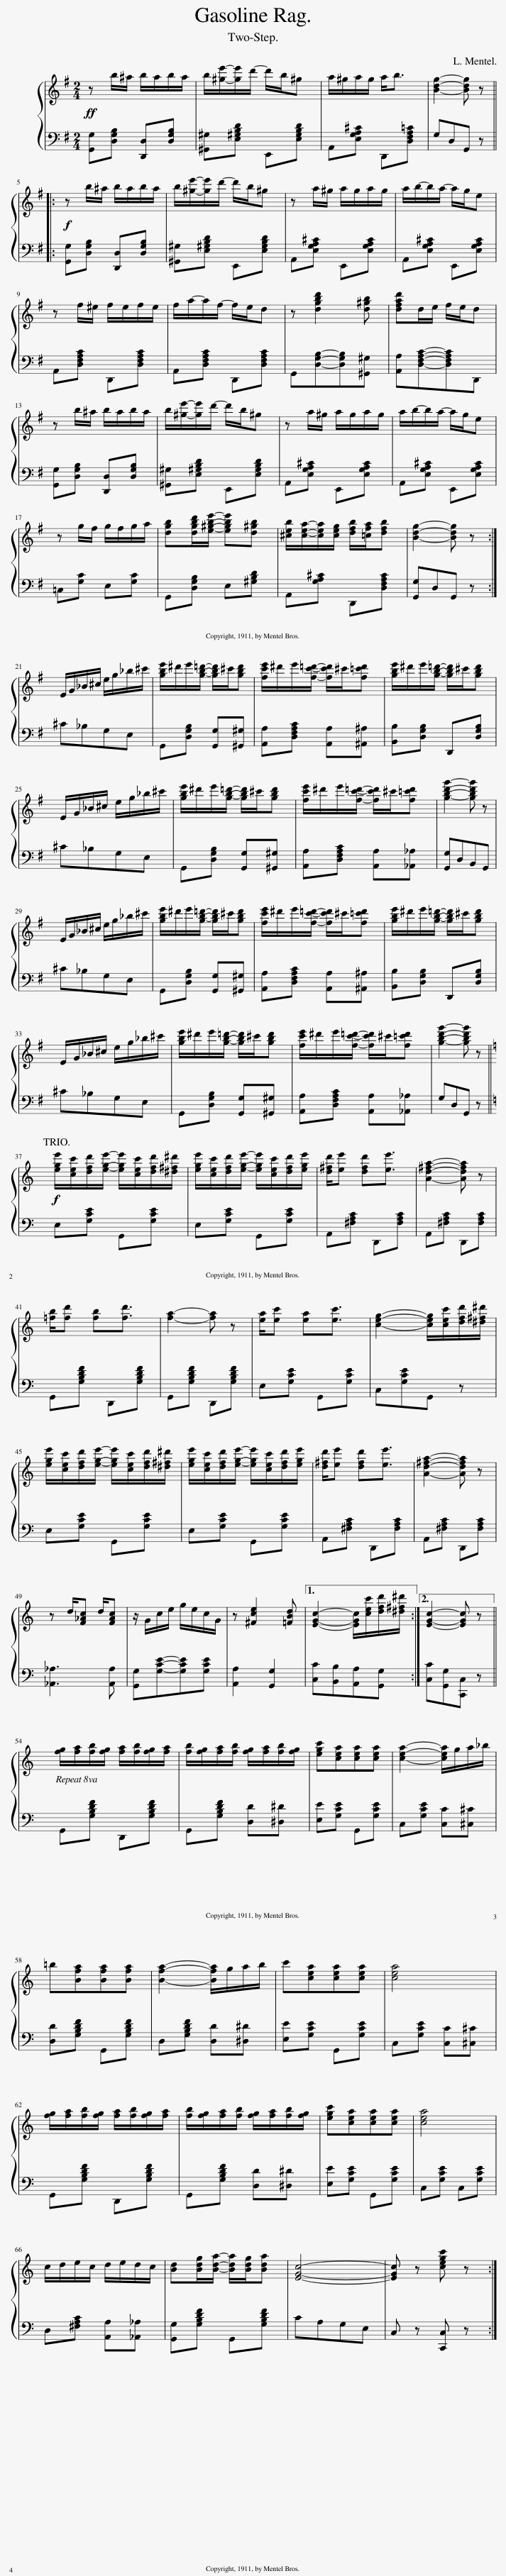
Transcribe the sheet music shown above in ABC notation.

X:1
%%score { 1 | 2 }
L:1/8
Q:1/4=95
M:2/4
I:linebreak $
K:G
V:1 treble
V:2 bass
V:1
!ff! z b/^a/ b/a/b/a/ | b/[^ge']/-[ge']/d'/- d'/b/^g | a/^g/a/g/ a<b | [Bdg]2- [Bdg] z |:$!f! z b/^a/ b/a/b/a/ | %5
 b/[^ge']/-[ge']/d'/- d'/b/^g | z a/^g/ a/g/a/g/ | a/b/-b/a/- a/g/e |$ z f/^e/ f/e/f/e/ | f/a/-a/f/- f/e/d | %10
 z [dgbd']2 [d^gb] | [dfad']d/e/ f/e/d |$ z b/^a/ b/a/b/a/ | b/[^ge']/-[ge']/d'/- d'/b/^g | z a/^g/ a/g/a/g/ | %15
 a/b/-b/a/- a/g/e |$ z g/f/ g/f/g/a/ | [dgb][dgbd']/[e^gbe']/- [egbe'][d^gb] | [^ceb]/[cea]/-[cea]/[ceg]/ [dfb]/[=cfa]/[dfb] | [Bdg]2- [Bdg] z :|$ %20
 E/G/_B/^c/ e/g/_b/^c'/ | [gbe']/^d'/e'/[gb=d']/- [gbd']/^c'/[gbd'] | [fc'e']/^d'/e'/[fc'=d']/- [fc'd']/^c'/[f=c'd'] | [gbe']/^d'/e'/[gb=d']/- [gbd']/^c'/[gbd'] |$ E/G/_B/^c/ e/g/_b/^c'/ | %25
 [gbe']/^d'/e'/[gb=d']/- [gbd']/^c'/[gbd'] | [fc'e']/^d'/e'/[fc'=d']/- [fc'd']/^c'/[f=c'd'] | [gbd'g']2- [gbd'g'] z |$ E/G/_B/^c/ e/g/_b/^c'/ | [gbe']/^d'/e'/[gb=d']/- [gbd']/^c'/[gbd'] | %30
 [fc'e']/^d'/e'/[fc'=d']/- [fc'd']/^c'/[f=c'd'] | [gbe']/^d'/e'/[gb=d']/- [gbd']/^c'/[gbd'] |$ E/G/_B/^c/ e/g/_b/^c'/ | [gbe']/^d'/e'/[gb=d']/- [gbd']/^c'/[gbd'] | [fc'e']/^d'/e'/[fc'=d']/- [fc'd']/^c'/[f=c'd'] | %35
 [gbd'g']2- [gbd'g'] z |:$[K:C]!f! [ege']/[cec']/[dfd']/[ege']/- [ege']/[cec']/[dfd']/[^d^f^d']/ | [ege']/[cec']/[dfd']/[ege']/- [ege']/[cec']/[dfd']/[ege']/ | [d^fd']/[ee'] [dfd'][ee']3/2 | [Ad^fa]2- [Adfa] z |$ %40
 [=fb]/[fd'] [fb][fd']3/2 | [fa]2- [fa] z | [ea]/[ec'] [ea][ec']3/2 | [ceg]2- [ceg]/[cec']/[dfd']/[^d^f^d']/ |$ [ege']/[cec']/[dfd']/[ege']/- [ege']/[cec']/[dfd']/[^d^f^d']/ | %45
 [ege']/[cec']/[dfd']/[ege']/- [ege']/[cec']/[dfd']/[ege']/ | [d^fd']/[ee'] [dfd'][ee']3/2 | [Ad^fa]2- [Adfa] z |$ z d/[F_Ac] d/[FAc] | z/ G/c/e/ g/e/c/G/ | %50
 z [^Fce]2 [=FBd] |1 [EGc]2- [EGc]/[cec']/[dfd']/[^d^f^d']/ :|2 [EGc]2- [EGc] z |:$ [fg]/[fa]/[fb]/[fg]/ [fa]/[fb]/[fg]/[fa]/ | [fb]/[fg]/[fa]/[fb]/ [fg]/[fa]/[fb]/[fg]/ | %55
 [egc'][cea][cea][cea] | [cea]2- [cea]/g/a/_b/ |$ =b[Bfa][Bfa][Bfa] | [Bfa]2- [Bfa]/g/a/b/ | c'[cea][cea][cea] | %60
 [cea]4 |$ [fg]/[fa]/[fb]/[fg]/ [fa]/[fb]/[fg]/[fa]/ | [fb]/[fg]/[fa]/[fb]/ [fg]/[fa]/[fb]/[fg]/ | [egc'][cea][cea][cea] | [cea]4 |$ %65
 c/d/e/c/ d/e/d/c/ | [Bd][Bdg]/[Bda]/- [Bda]/[Bdg]/[Bda] | [EGc]4- | [EGc] z [cegc'] z :| %69
V:2
 [G,,G,][D,G,B,] [D,,D,][D,G,B,] | [^G,,^G,][E,^G,B,D] E,,[E,G,B,D] | A,,[E,G,A,^C] D,,[D,F,A,=C] | G,D,G,, z |:$ [G,,G,][D,G,B,] [D,,D,][D,G,B,] | %5
 [^G,,^G,][E,^G,B,D] E,,[E,G,B,D] | A,,[E,G,A,^C] E,,[E,G,A,C] | A,,[E,G,A,^C] E,,[E,G,A,C] |$ A,,[D,F,A,C] D,,[D,F,A,C] | A,,[D,F,A,C] D,,[D,F,A,C] | %10
 G,,[D,G,B,]-[D,G,B,][^G,,^G,] | [A,,A,][D,F,A,C]-[D,F,A,C]D,, |$ [G,,G,][D,G,B,] [D,,D,][D,G,B,] | [^G,,^G,][E,^G,B,D] E,,[E,G,B,D] | A,,[E,G,A,^C] E,,[E,G,A,C] | %15
 A,,[E,G,A,^C] E,,[E,G,A,C] |$ =C,[G,C] E,[G,C] | G,,[D,G,B,] E,[^G,B,D] | A,,[G,A,^C] D,,[D,F,A,C] | [G,,G,]D,G,, z :|$ %20
 ^C_B,G,E, | G,,[D,G,B,] [G,,G,][^G,,^G,] | [A,,A,][D,F,A,C] [A,,A,][^A,,^A,] | [B,,B,][D,G,B,] D,,[D,G,B,] |$ ^C_B,G,E, | %25
 G,,[D,G,B,] [G,,G,][^G,,^G,] | [A,,A,][D,F,A,C] [A,,A,][_A,,_A,] | [G,,G,]D,B,,G,, |$ ^C_B,G,E, | G,,[D,G,B,] [G,,G,][^G,,^G,] | %30
 [A,,A,][D,F,A,C] [A,,A,][^A,,^A,] | [B,,B,][D,G,B,] D,,[D,G,B,] |$ ^C_B,G,E, | G,,[D,G,B,] [G,,G,][^G,,^G,] | [A,,A,][D,F,A,C] [A,,A,][_A,,_A,] | %35
 G,D,G,, z |:$[K:C] E,[G,CE] G,,[G,CE] | E,[G,CE] G,,[G,CE] | A,,[^F,A,C] D,,[F,A,C] | A,,[^F,A,C] D,,[F,A,C] |$ %40
 G,,[G,B,DF] D,,[G,B,DF] | G,,[G,B,DF] D,,[G,B,DF] | E,[G,CE] G,,[G,CE] | C,[G,CE]G,, z |$ E,[G,CE] G,,[G,CE] | %45
 E,[G,CE] G,,[G,CE] | A,,[^F,A,C] D,,[F,A,C] | A,,[^F,A,C] D,,[F,A,C] |$ [_A,,_A,]3 [A,,A,] | [G,,G,][G,CE]-[G,CE][G,CE] | %50
 [A,,A,]2 [G,,G,]2 |1 [C,C][B,,B,][A,,A,][G,,G,] :|2 [C,C][G,,G,][C,,C,] z |:$ G,,[G,B,DF] D,,[G,B,DF] | G,,[G,B,DF] [D,D][^D,^D] | %55
 [E,E][G,CE] G,,[G,CE] | C,[G,CE] [C,C][^C,^C] |$ [D,D][G,B,DF] G,,[G,B,DF] | D,[G,B,DF] [D,D][^D,^D] | [E,E][G,CE] G,,[G,CE] | %60
 C,[G,CE] [C,C][^C,^C] |$ G,,[G,B,DF] D,,[G,B,DF] | G,,[G,B,DF] [D,D][^D,^D] | [E,E][G,CE] G,,[G,CE] | C,[G,CE] C,[G,CE] |$ %65
 D,[^F,A,C] [A,,A,][_A,,_A,] | [G,,G,][G,B,DF] G,,[G,B,DF] | CA,G,E, | C, z [C,,C,] z :| %69
